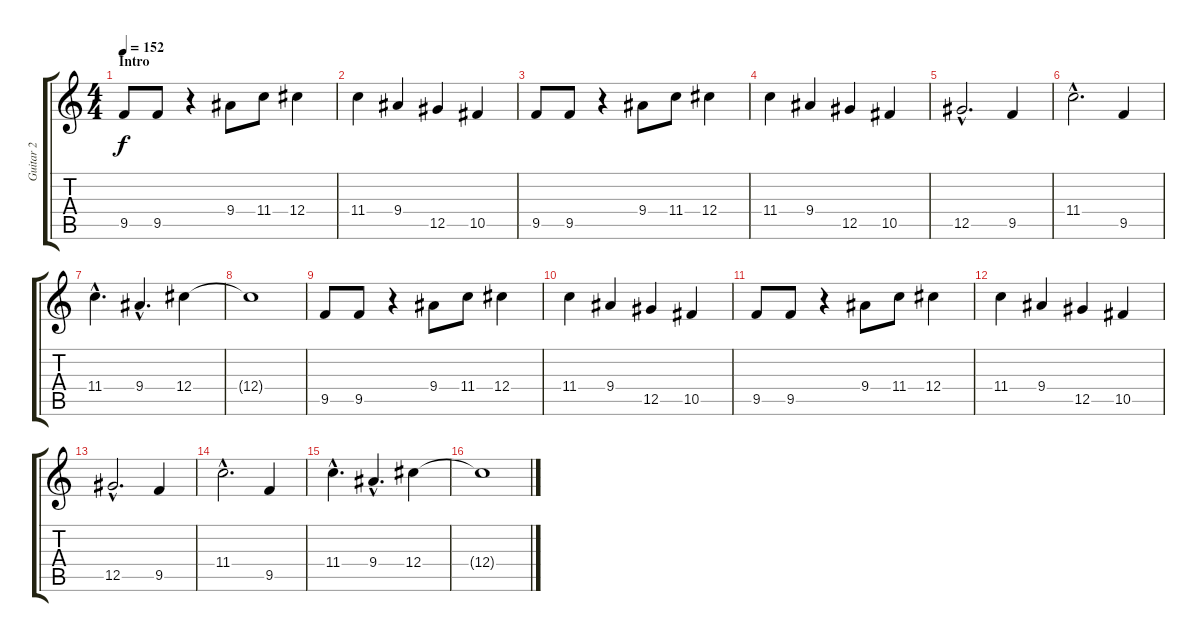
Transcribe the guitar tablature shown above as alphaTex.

\track ("Guitar 2" "Guitar 2") {instrument distortionguitar}
\staff {score tabs}
\tuning (Eb4 Bb3 Gb3 Db3 Ab2 Eb2) {hide}
\ts (4 4)
\section ("" "Intro")
\tempo 152
\clef g2
\ks c
9.5.8{dy f volume 13 instrument distortionguitar} 9.5.8 r.4 9.4.8 11.4.8 12.4.4 |
11.4.4 9.4.4 12.5.4 10.5.4 |
9.5.8 9.5.8 r.4 9.4.8 11.4.8 12.4.4 |
11.4.4 9.4.4 12.5.4 10.5.4 |
12.5{hac}.2{d} 9.5.4 |
11.4{hac}.2{d} 9.5.4 |
11.4{hac}.4{d} 9.4{hac}.4{d} 12.4.4 |
12.4{t}.1 |
9.5.8 9.5.8 r.4 9.4.8 11.4.8 12.4.4 |
11.4.4 9.4.4 12.5.4 10.5.4 |
9.5.8 9.5.8 r.4 9.4.8 11.4.8 12.4.4 |
11.4.4 9.4.4 12.5.4 10.5.4 |
12.5{hac}.2{d} 9.5.4 |
11.4{hac}.2{d} 9.5.4 |
11.4{hac}.4{d} 9.4{hac}.4{d} 12.4.4 |
12.4{t}.1
